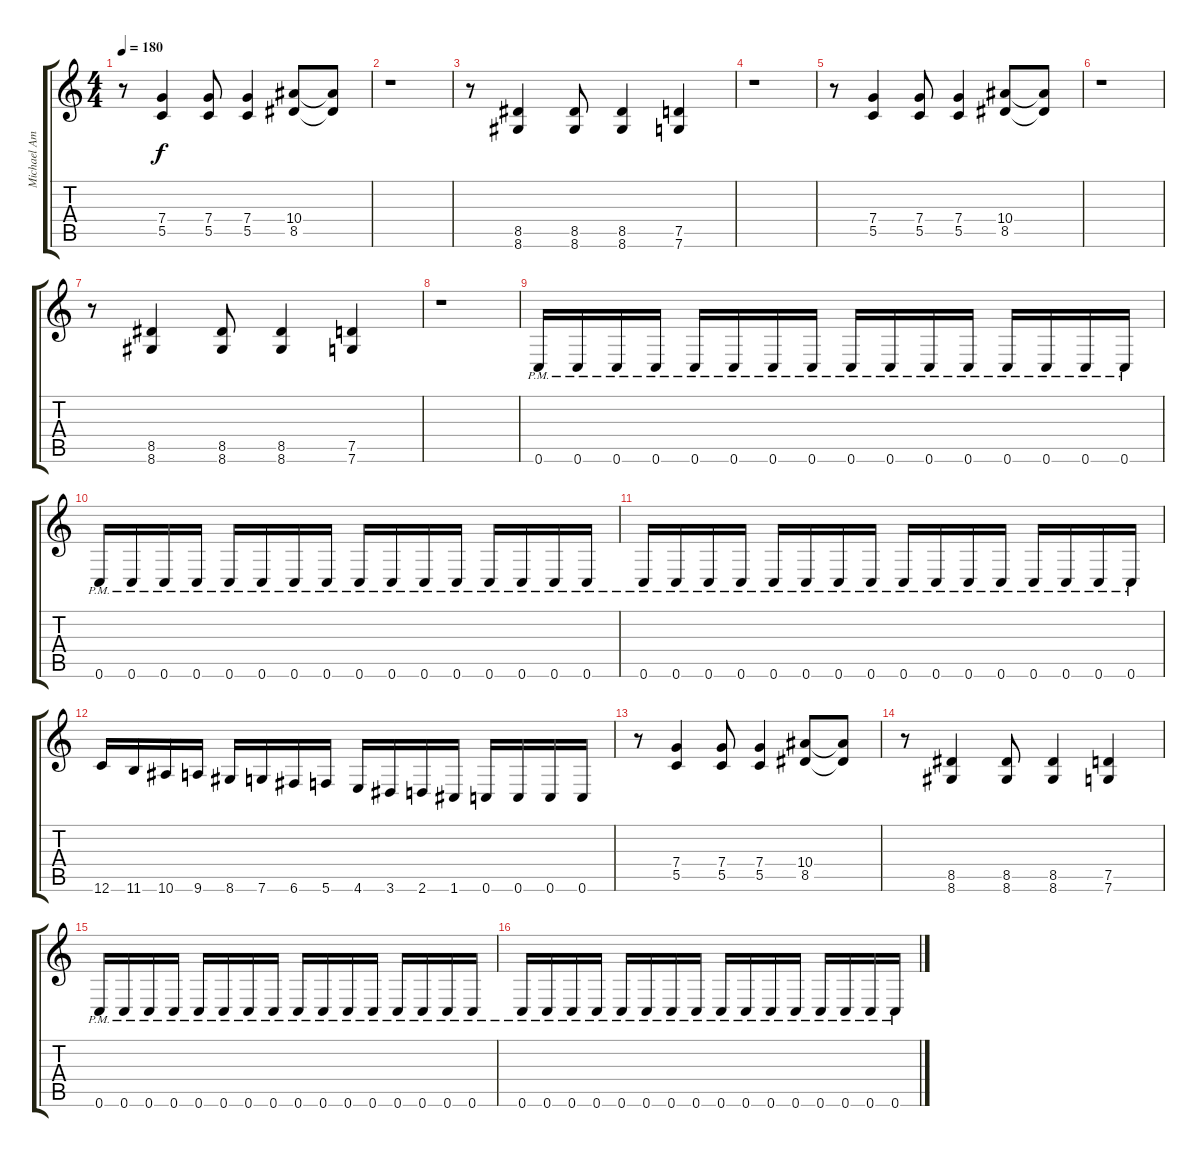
\track ("Michael Amott" "Michael Am") {instrument distortionguitar}
\staff {score tabs}
\tuning (D4 A3 F3 C3 G2 C2) {hide}
\ts (4 4)
\tempo 180
\clef g2
\ks c
r.8{dy f} (7.4 5.5).4 (7.4 5.5).8 (7.4 5.5).4 (10.4 8.5).8 (10.4{t} 8.5{t}).8 |
r.1 |
r.8 (8.5 8.6).4 (8.5 8.6).8 (8.5 8.6).4 (7.5 7.6).4 |
r.1 |
r.8 (7.4 5.5).4 (7.4 5.5).8 (7.4 5.5).4 (10.4 8.5).8 (10.4{t} 8.5{t}).8 |
r.1 |
r.8 (8.5 8.6).4 (8.5 8.6).8 (8.5 8.6).4 (7.5 7.6).4 |
r.1 |
0.6{pm}.16 0.6{pm}.16 0.6{pm}.16 0.6{pm}.16 0.6{pm}.16 0.6{pm}.16 0.6{pm}.16 0.6{pm}.16 0.6{pm}.16 0.6{pm}.16 0.6{pm}.16 0.6{pm}.16 0.6{pm}.16 0.6{pm}.16 0.6{pm}.16 0.6{pm}.16 |
0.6{pm}.16 0.6{pm}.16 0.6{pm}.16 0.6{pm}.16 0.6{pm}.16 0.6{pm}.16 0.6{pm}.16 0.6{pm}.16 0.6{pm}.16 0.6{pm}.16 0.6{pm}.16 0.6{pm}.16 0.6{pm}.16 0.6{pm}.16 0.6{pm}.16 0.6{pm}.16 |
0.6{pm}.16 0.6{pm}.16 0.6{pm}.16 0.6{pm}.16 0.6{pm}.16 0.6{pm}.16 0.6{pm}.16 0.6{pm}.16 0.6{pm}.16 0.6{pm}.16 0.6{pm}.16 0.6{pm}.16 0.6{pm}.16 0.6{pm}.16 0.6{pm}.16 0.6{pm}.16 |
12.6.16 11.6.16 10.6.16 9.6.16 8.6.16 7.6.16 6.6.16 5.6.16 4.6.16 3.6.16 2.6.16 1.6.16 0.6.16 0.6.16 0.6.16 0.6.16 |
r.8 (7.4 5.5).4 (7.4 5.5).8 (7.4 5.5).4 (10.4 8.5).8 (10.4{t} 8.5{t}).8 |
r.8 (8.5 8.6).4 (8.5 8.6).8 (8.5 8.6).4 (7.5 7.6).4 |
0.6{pm}.16 0.6{pm}.16 0.6{pm}.16 0.6{pm}.16 0.6{pm}.16 0.6{pm}.16 0.6{pm}.16 0.6{pm}.16 0.6{pm}.16 0.6{pm}.16 0.6{pm}.16 0.6{pm}.16 0.6{pm}.16 0.6{pm}.16 0.6{pm}.16 0.6{pm}.16 |
0.6{pm}.16 0.6{pm}.16 0.6{pm}.16 0.6{pm}.16 0.6{pm}.16 0.6{pm}.16 0.6{pm}.16 0.6{pm}.16 0.6{pm}.16 0.6{pm}.16 0.6{pm}.16 0.6{pm}.16 0.6{pm}.16 0.6{pm}.16 0.6{pm}.16 0.6{pm}.16
